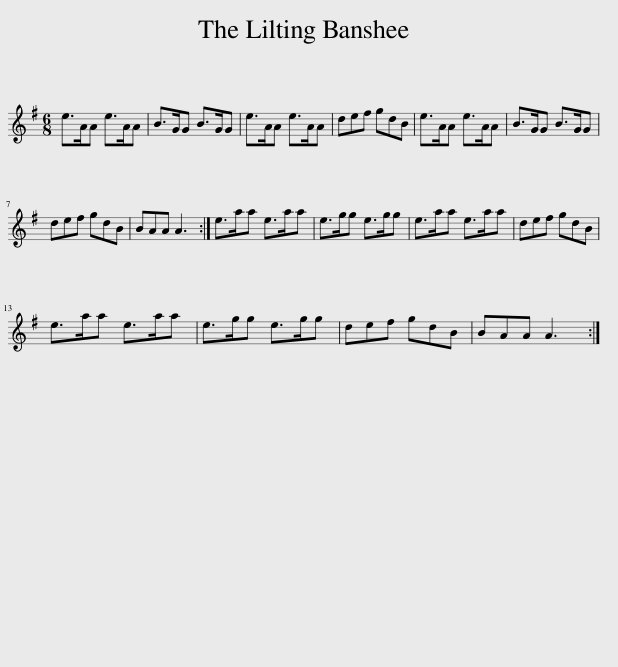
X:1
L:1/8
M:6/8
I:linebreak $
K:G
V:1 treble
V:1
 e>AA e>AA | B>GG B>GG | e>AA e>AA | def gdB | e>AA e>AA | %5
 B>GG B>GG |$ def gdB | BAA A3 :| e>aa e>aa | e>gg e>gg | %10
 e>aa e>aa | def gdB |$ e>aa e>aa | e>gg e>gg | def gdB | %15
 BAA A3 :| %16
